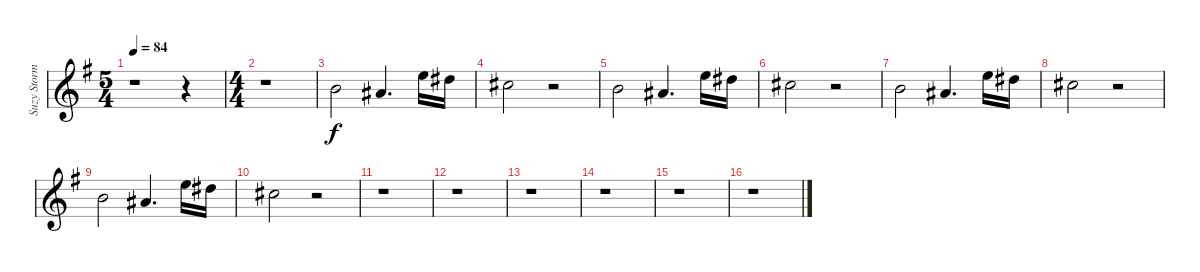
\track ("Suzy Storm Vocals" "Suzy Storm") {instrument piccolo}
\staff {score}
\tuning (Eb4 Bb3 Gb3 Db3 Ab2 Eb2) {hide}
\ts (5 4)
\tempo 84
\clef g2
\ks g
r.1{dy f} r.4 |
\ts (4 4)
r.1 |
13.2.2 12.2.4{d} 13.1.16 12.1.16 |
10.1.2 r.2 |
13.2.2 12.2.4{d} 13.1.16 12.1.16 |
10.1.2 r.2 |
13.2.2 12.2.4{d} 13.1.16 12.1.16 |
10.1.2 r.2 |
13.2.2 12.2.4{d} 13.1.16 12.1.16 |
10.1.2 r.2 |
r.1 |
r.1 |
r.1 |
r.1 |
r.1 |
r.1
